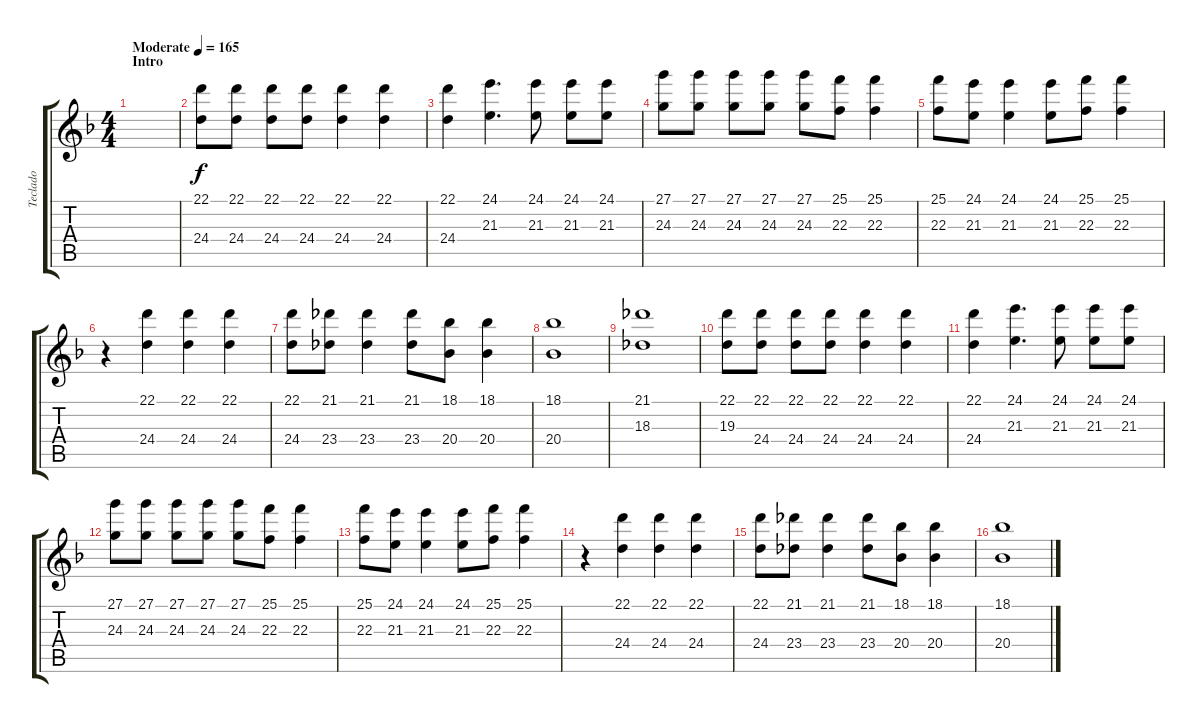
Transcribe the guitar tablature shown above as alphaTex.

\track ("Teclado" "Teclado") {instrument stringensemble1}
\staff {score tabs}
\tuning (E4 B3 G3 D3 A2 D2) {hide}
\ts (4 4)
\section ("" "Intro")
\tempo (165 "Moderate")
\clef g2
\ks f
|
(22.1 24.4).8 (22.1 24.4).8 (22.1 24.4).8 (22.1 24.4).8 (22.1 24.4).4 (22.1 24.4).4 |
(22.1 24.4).4 (24.1 21.3).4{d} (24.1 21.3).8 (24.1 21.3).8 (24.1 21.3).8 |
(27.1 24.3).8 (27.1 24.3).8 (27.1 24.3).8 (27.1 24.3).8 (27.1 24.3).8 (25.1 22.3).8 (25.1 22.3).4 |
(25.1 22.3).8 (24.1 21.3).8 (24.1 21.3).4 (24.1 21.3).8 (25.1 22.3).8 (25.1 22.3).4 |
r.4 (22.1 24.4).4 (22.1 24.4).4 (22.1 24.4).4 |
(22.1 24.4).8 (21.1 23.4).8 (21.1 23.4).4 (21.1 23.4).8 (18.1 20.4).8 (18.1 20.4).4 |
(18.1 20.4).1 |
(21.1 18.3).1 |
(22.1 19.3).8 (22.1 24.4).8 (22.1 24.4).8 (22.1 24.4).8 (22.1 24.4).4 (22.1 24.4).4 |
(22.1 24.4).4 (24.1 21.3).4{d} (24.1 21.3).8 (24.1 21.3).8 (24.1 21.3).8 |
(27.1 24.3).8 (27.1 24.3).8 (27.1 24.3).8 (27.1 24.3).8 (27.1 24.3).8 (25.1 22.3).8 (25.1 22.3).4 |
(25.1 22.3).8 (24.1 21.3).8 (24.1 21.3).4 (24.1 21.3).8 (25.1 22.3).8 (25.1 22.3).4 |
r.4 (22.1 24.4).4 (22.1 24.4).4 (22.1 24.4).4 |
(22.1 24.4).8 (21.1 23.4).8 (21.1 23.4).4 (21.1 23.4).8 (18.1 20.4).8 (18.1 20.4).4 |
(18.1 20.4).1
